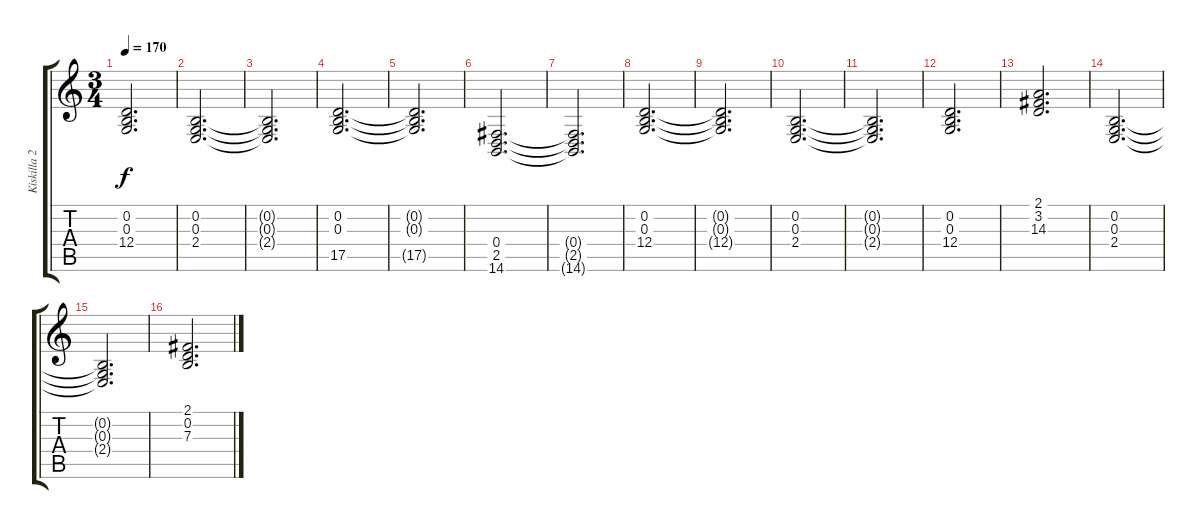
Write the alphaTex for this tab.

\track ("Kiskilla 2" "Kiskilla 2") {instrument stringensemble1}
\staff {score tabs}
\tuning (E4 B3 G3 D3 A2 E2) {hide}
\ts (3 4)
\tempo 170
\clef g2
\ks c
(0.2{t} 0.3{t} 12.4{t}).2{d dy f} |
(0.2 0.3 2.4).2{d} |
(0.2{t} 0.3{t} 2.4{t}).2{d} |
(0.2 0.3 17.5).2{d} |
(0.2{t} 0.3{t} 17.5{t}).2{d} |
(0.4 2.5 14.6).2{d} |
(0.4{t} 2.5{t} 14.6{t}).2{d} |
(0.2 0.3 12.4).2{d} |
(0.2{t} 0.3{t} 12.4{t}).2{d} |
(0.2 0.3 2.4).2{d} |
(0.2{t} 0.3{t} 2.4{t}).2{d} |
(0.2 0.3 12.4).2{d} |
(2.1 3.2 14.3).2{d} |
(0.2 0.3 2.4).2{d} |
(0.2{t} 0.3{t} 2.4{t}).2{d} |
(2.1 0.2 7.3).2{d}
